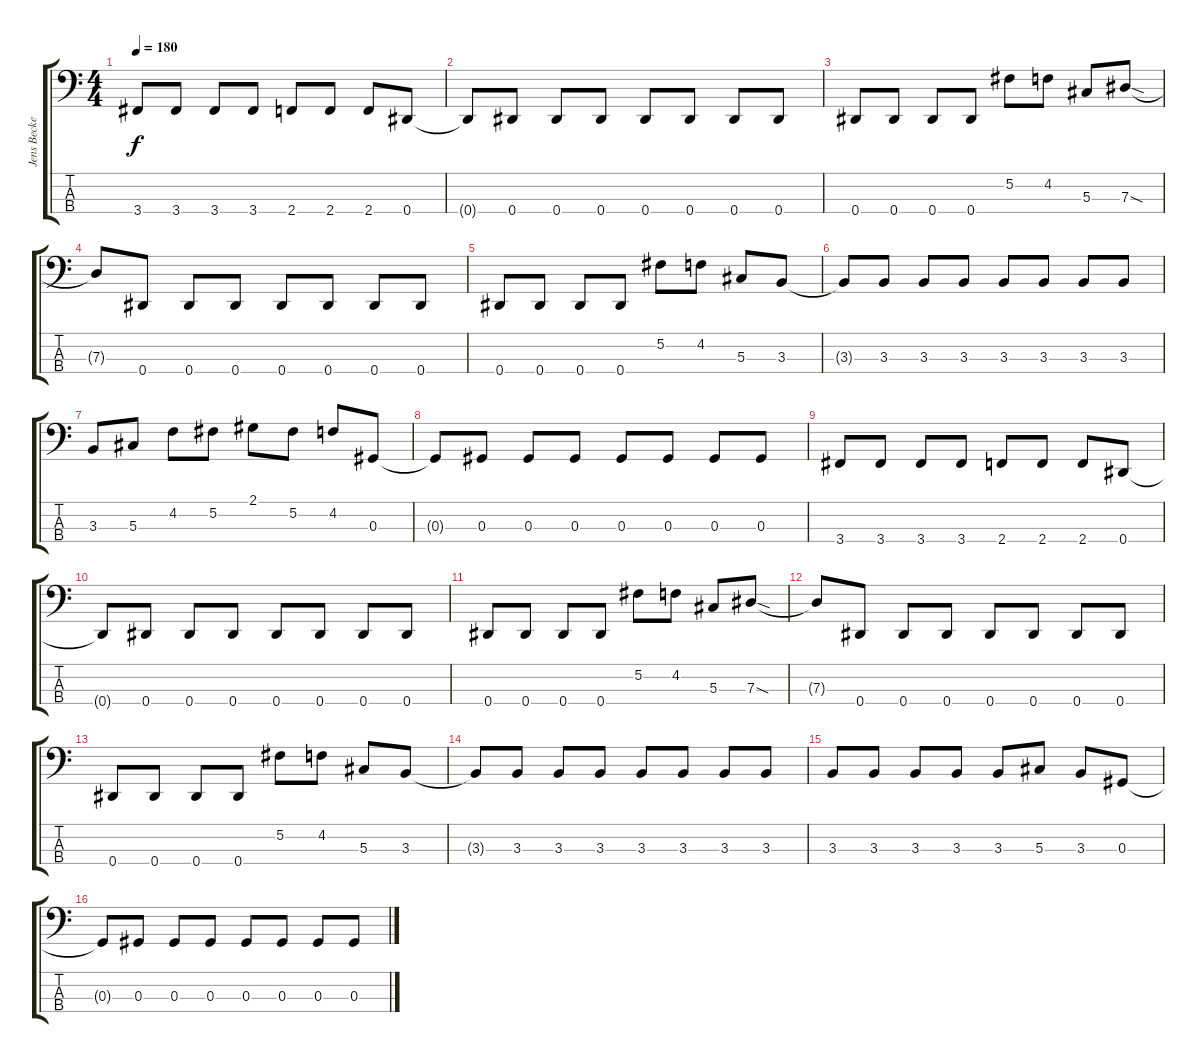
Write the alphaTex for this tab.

\track ("Jens Becker" "Jens Becke") {instrument electricbasspick}
\staff {score tabs}
\tuning (Gb2 Db2 Ab1 Eb1) {hide}
\ts (4 4)
\tempo 180
\clef f4
\ks c
3.4.8{dy f} 3.4.8 3.4.8 3.4.8 2.4.8 2.4.8 2.4.8 0.4.8 |
0.4{t}.8 0.4.8 0.4.8 0.4.8 0.4.8 0.4.8 0.4.8 0.4.8 |
0.4.8 0.4.8 0.4.8 0.4.8 5.2.8 4.2.8 5.3.8 7.3{sod}.8 |
7.3{t}.8 0.4.8 0.4.8 0.4.8 0.4.8 0.4.8 0.4.8 0.4.8 |
0.4.8 0.4.8 0.4.8 0.4.8 5.2.8 4.2.8 5.3.8 3.3.8 |
3.3{t}.8 3.3.8 3.3.8 3.3.8 3.3.8 3.3.8 3.3.8 3.3.8 |
3.3.8 5.3.8 4.2.8 5.2.8 2.1.8 5.2.8 4.2.8 0.3.8 |
0.3{t}.8 0.3.8 0.3.8 0.3.8 0.3.8 0.3.8 0.3.8 0.3.8 |
3.4.8 3.4.8 3.4.8 3.4.8 2.4.8 2.4.8 2.4.8 0.4.8 |
0.4{t}.8 0.4.8 0.4.8 0.4.8 0.4.8 0.4.8 0.4.8 0.4.8 |
0.4.8 0.4.8 0.4.8 0.4.8 5.2.8 4.2.8 5.3.8 7.3{sod}.8 |
7.3{t}.8 0.4.8 0.4.8 0.4.8 0.4.8 0.4.8 0.4.8 0.4.8 |
0.4.8 0.4.8 0.4.8 0.4.8 5.2.8 4.2.8 5.3.8 3.3.8 |
3.3{t}.8 3.3.8 3.3.8 3.3.8 3.3.8 3.3.8 3.3.8 3.3.8 |
3.3.8 3.3.8 3.3.8 3.3.8 3.3.8 5.3.8 3.3.8 0.3.8 |
0.3{t}.8 0.3.8 0.3.8 0.3.8 0.3.8 0.3.8 0.3.8 0.3.8
